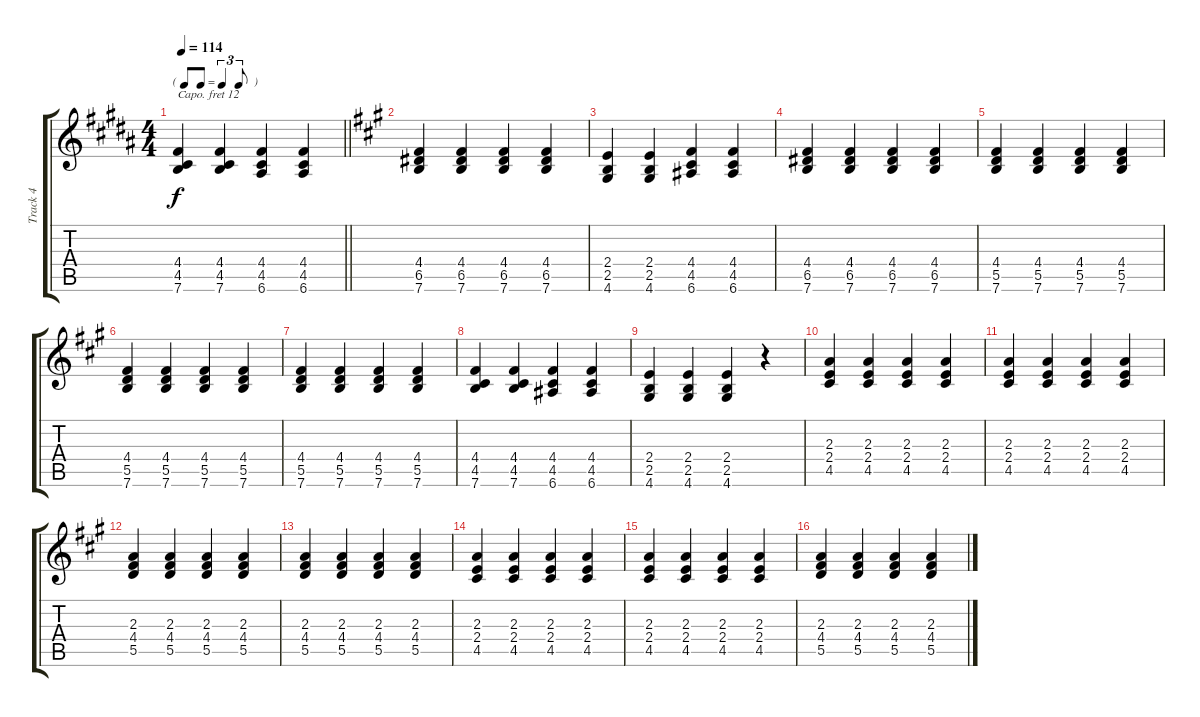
\track ("Track 4" "Track 4") {instrument acousticgrandpiano}
\staff {score tabs}
\capo 12
\tuning (E4 B3 G3 D3 A2 E2) {hide}
\ts (4 4)
\tf triplet8th
\tempo 114
\clef g2
\barLineRight lightlight
\ks b
(4.4 4.5 7.6).4{dy f} (4.4 4.5 7.6).4 (4.4 4.5 6.6).4 (4.4 4.5 6.6).4 |
\ks a
(4.4 6.5 7.6).4 (4.4 6.5 7.6).4 (4.4 6.5 7.6).4 (4.4 6.5 7.6).4 |
(2.4 2.5 4.6).4 (2.4 2.5 4.6).4 (4.4 4.5 6.6).4 (4.4 4.5 6.6).4 |
(4.4 6.5 7.6).4 (4.4 6.5 7.6).4 (4.4 6.5 7.6).4 (4.4 6.5 7.6).4 |
(4.4 5.5 7.6).4 (4.4 5.5 7.6).4 (4.4 5.5 7.6).4 (4.4 5.5 7.6).4 |
(4.4 5.5 7.6).4 (4.4 5.5 7.6).4 (4.4 5.5 7.6).4 (4.4 5.5 7.6).4 |
(4.4 5.5 7.6).4 (4.4 5.5 7.6).4 (4.4 5.5 7.6).4 (4.4 5.5 7.6).4 |
(4.4 4.5 7.6).4 (4.4 4.5 7.6).4 (4.4 4.5 6.6).4 (4.4 4.5 6.6).4 |
(2.4 2.5 4.6).4 (2.4 2.5 4.6).4 (2.4 2.5 4.6).4 r.4 |
(2.3 2.4 4.5).4 (2.3 2.4 4.5).4 (2.3 2.4 4.5).4 (2.3 2.4 4.5).4 |
(2.3 2.4 4.5).4 (2.3 2.4 4.5).4 (2.3 2.4 4.5).4 (2.3 2.4 4.5).4 |
(2.3 4.4 5.5).4 (2.3 4.4 5.5).4 (2.3 4.4 5.5).4 (2.3 4.4 5.5).4 |
(2.3 4.4 5.5).4 (2.3 4.4 5.5).4 (2.3 4.4 5.5).4 (2.3 4.4 5.5).4 |
(2.3 2.4 4.5).4 (2.3 2.4 4.5).4 (2.3 2.4 4.5).4 (2.3 2.4 4.5).4 |
(2.3 2.4 4.5).4 (2.3 2.4 4.5).4 (2.3 2.4 4.5).4 (2.3 2.4 4.5).4 |
(2.3 4.4 5.5).4 (2.3 4.4 5.5).4 (2.3 4.4 5.5).4 (2.3 4.4 5.5).4
